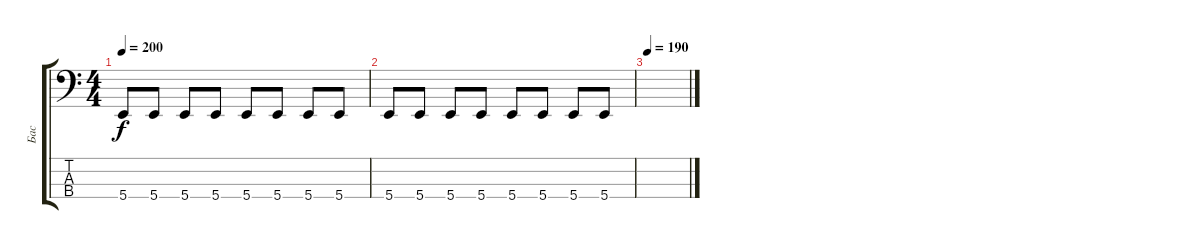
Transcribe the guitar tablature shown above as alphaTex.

\track ("Бас" "Бас") {instrument electricbasspick}
\staff {score tabs}
\tuning (E2 B1 Gb1 B0) {hide}
\ts (4 4)
\tempo 200
\clef f4
\ks c
5.4.8{dy f} 5.4.8 5.4.8 5.4.8 5.4.8 5.4.8 5.4.8 5.4.8 |
5.4.8 5.4.8 5.4.8 5.4.8 5.4.8 5.4.8 5.4.8 5.4.8 |
\tempo 190
